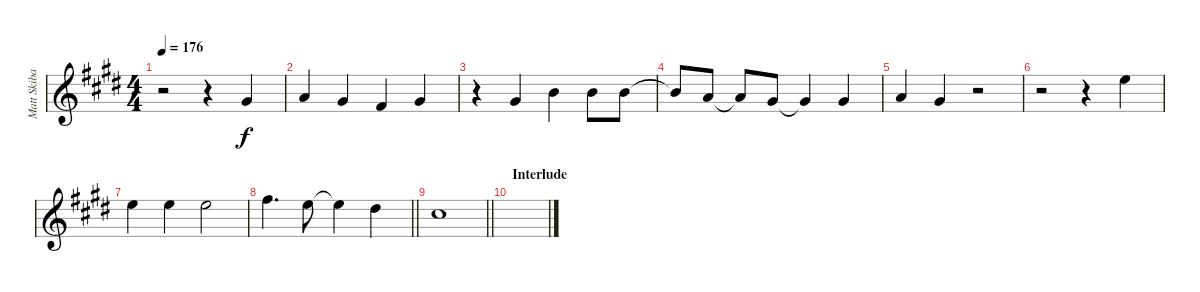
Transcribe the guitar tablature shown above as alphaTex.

\track ("Matt Skiba - Vocals" "Matt Skiba") {instrument distortionguitar}
\staff {score}
\tuning (E4 B3 G3 D3 A2 E2) {hide}
\ts (4 4)
\tempo 176
\clef g2
\ks e
r.2{dy f} r.4 1.3.4 |
2.3.4 1.3.4 4.4.4 1.3.4 |
r.4 6.4.4 0.2.4 0.2.8 0.2.8 |
0.2{t}.8 2.3.8 2.3{t}.8 1.3.8 1.3{t}.4 1.3.4 |
2.3.4 1.3.4 r.2 |
r.2 r.4 0.1.4 |
0.1.4 0.1.4 0.1.2 |
\barLineRight lightlight
7.2.4{d} 0.1.8 0.1{t}.4 4.2.4 |
\barLineRight lightlight
6.3.1 |
\section ("" "Interlude")
